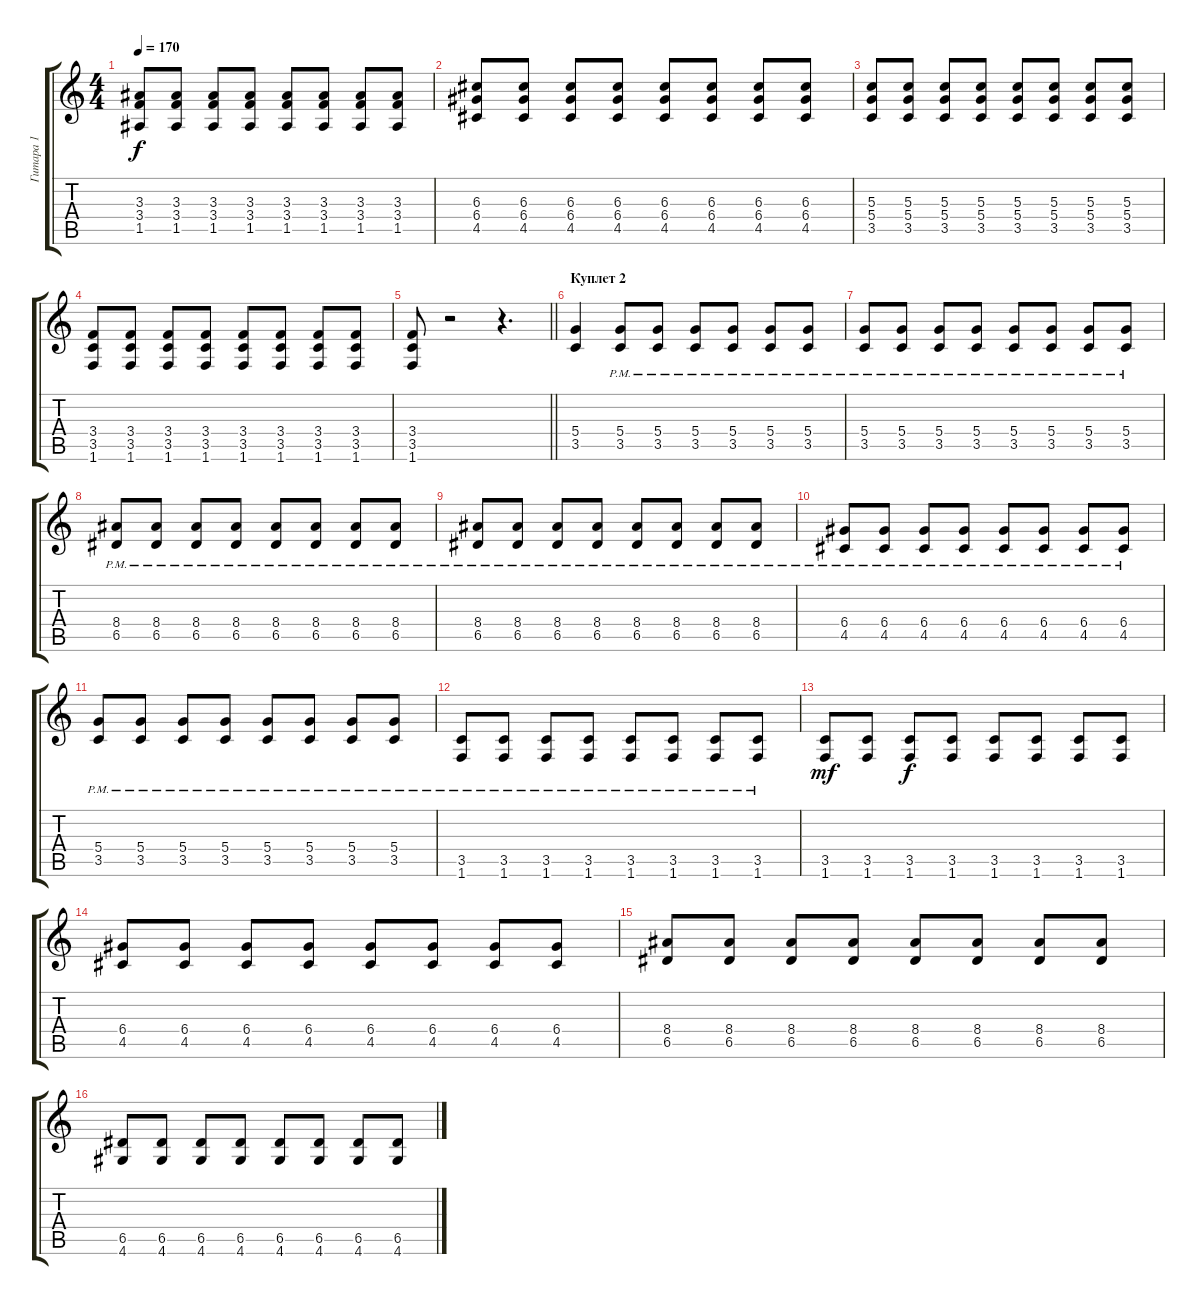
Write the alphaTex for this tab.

\track ("Гитара 1" "Гитара 1") {instrument distortionguitar}
\staff {score tabs}
\tuning (E4 B3 G3 D3 A2 E2) {hide}
\ts (4 4)
\tempo 170
\clef g2
\ks c
(3.3 3.4 1.5).8{dy f} (3.3 3.4 1.5).8 (3.3 3.4 1.5).8 (3.3 3.4 1.5).8 (3.3 3.4 1.5).8 (3.3 3.4 1.5).8 (3.3 3.4 1.5).8 (3.3 3.4 1.5).8 |
(6.3 6.4 4.5).8 (6.3 6.4 4.5).8 (6.3 6.4 4.5).8 (6.3 6.4 4.5).8 (6.3 6.4 4.5).8 (6.3 6.4 4.5).8 (6.3 6.4 4.5).8 (6.3 6.4 4.5).8 |
(5.3 5.4 3.5).8 (5.3 5.4 3.5).8 (5.3 5.4 3.5).8 (5.3 5.4 3.5).8 (5.3 5.4 3.5).8 (5.3 5.4 3.5).8 (5.3 5.4 3.5).8 (5.3 5.4 3.5).8 |
(3.4 3.5 1.6).8 (3.4 3.5 1.6).8 (3.4 3.5 1.6).8 (3.4 3.5 1.6).8 (3.4 3.5 1.6).8 (3.4 3.5 1.6).8 (3.4 3.5 1.6).8 (3.4 3.5 1.6).8 |
\barLineRight lightlight
(3.4 3.5 1.6).8 r.2 r.4{d} |
\section ("" "Куплет 2")
(5.4 3.5).4 (5.4{pm} 3.5{pm}).8 (5.4{pm} 3.5{pm}).8 (5.4{pm} 3.5{pm}).8 (5.4{pm} 3.5{pm}).8 (5.4{pm} 3.5{pm}).8 (5.4{pm} 3.5{pm}).8 |
(5.4{pm} 3.5{pm}).8 (5.4{pm} 3.5{pm}).8 (5.4{pm} 3.5{pm}).8 (5.4{pm} 3.5{pm}).8 (5.4{pm} 3.5{pm}).8 (5.4{pm} 3.5{pm}).8 (5.4{pm} 3.5{pm}).8 (5.4{pm} 3.5{pm}).8 |
(8.4{pm} 6.5{pm}).8 (8.4{pm} 6.5{pm}).8 (8.4{pm} 6.5{pm}).8 (8.4{pm} 6.5{pm}).8 (8.4{pm} 6.5{pm}).8 (8.4{pm} 6.5{pm}).8 (8.4{pm} 6.5{pm}).8 (8.4{pm} 6.5{pm}).8 |
(8.4{pm} 6.5{pm}).8 (8.4{pm} 6.5{pm}).8 (8.4{pm} 6.5{pm}).8 (8.4{pm} 6.5{pm}).8 (8.4{pm} 6.5{pm}).8 (8.4{pm} 6.5{pm}).8 (8.4{pm} 6.5{pm}).8 (8.4{pm} 6.5{pm}).8 |
(6.4{pm} 4.5{pm}).8 (6.4{pm} 4.5{pm}).8 (6.4{pm} 4.5{pm}).8 (6.4{pm} 4.5{pm}).8 (6.4{pm} 4.5{pm}).8 (6.4{pm} 4.5{pm}).8 (6.4{pm} 4.5{pm}).8 (6.4{pm} 4.5{pm}).8 |
(5.4{pm} 3.5{pm}).8 (5.4{pm} 3.5{pm}).8 (5.4{pm} 3.5{pm}).8 (5.4{pm} 3.5{pm}).8 (5.4{pm} 3.5{pm}).8 (5.4{pm} 3.5{pm}).8 (5.4{pm} 3.5{pm}).8 (5.4{pm} 3.5{pm}).8 |
(3.5{pm} 1.6{pm}).8 (3.5{pm} 1.6{pm}).8 (3.5{pm} 1.6{pm}).8 (3.5{pm} 1.6{pm}).8 (3.5{pm} 1.6{pm}).8 (3.5{pm} 1.6{pm}).8 (3.5{pm} 1.6{pm}).8 (3.5{pm} 1.6{pm}).8 |
(3.5 1.6).8{dy mf} (3.5 1.6).8 (3.5 1.6).8{dy f} (3.5 1.6).8 (3.5 1.6).8 (3.5 1.6).8 (3.5 1.6).8 (3.5 1.6).8 |
(6.4 4.5).8 (6.4 4.5).8 (6.4 4.5).8 (6.4 4.5).8 (6.4 4.5).8 (6.4 4.5).8 (6.4 4.5).8 (6.4 4.5).8 |
(8.4 6.5).8 (8.4 6.5).8 (8.4 6.5).8 (8.4 6.5).8 (8.4 6.5).8 (8.4 6.5).8 (8.4 6.5).8 (8.4 6.5).8 |
(6.5 4.6).8 (6.5 4.6).8 (6.5 4.6).8 (6.5 4.6).8 (6.5 4.6).8 (6.5 4.6).8 (6.5 4.6).8 (6.5 4.6).8
